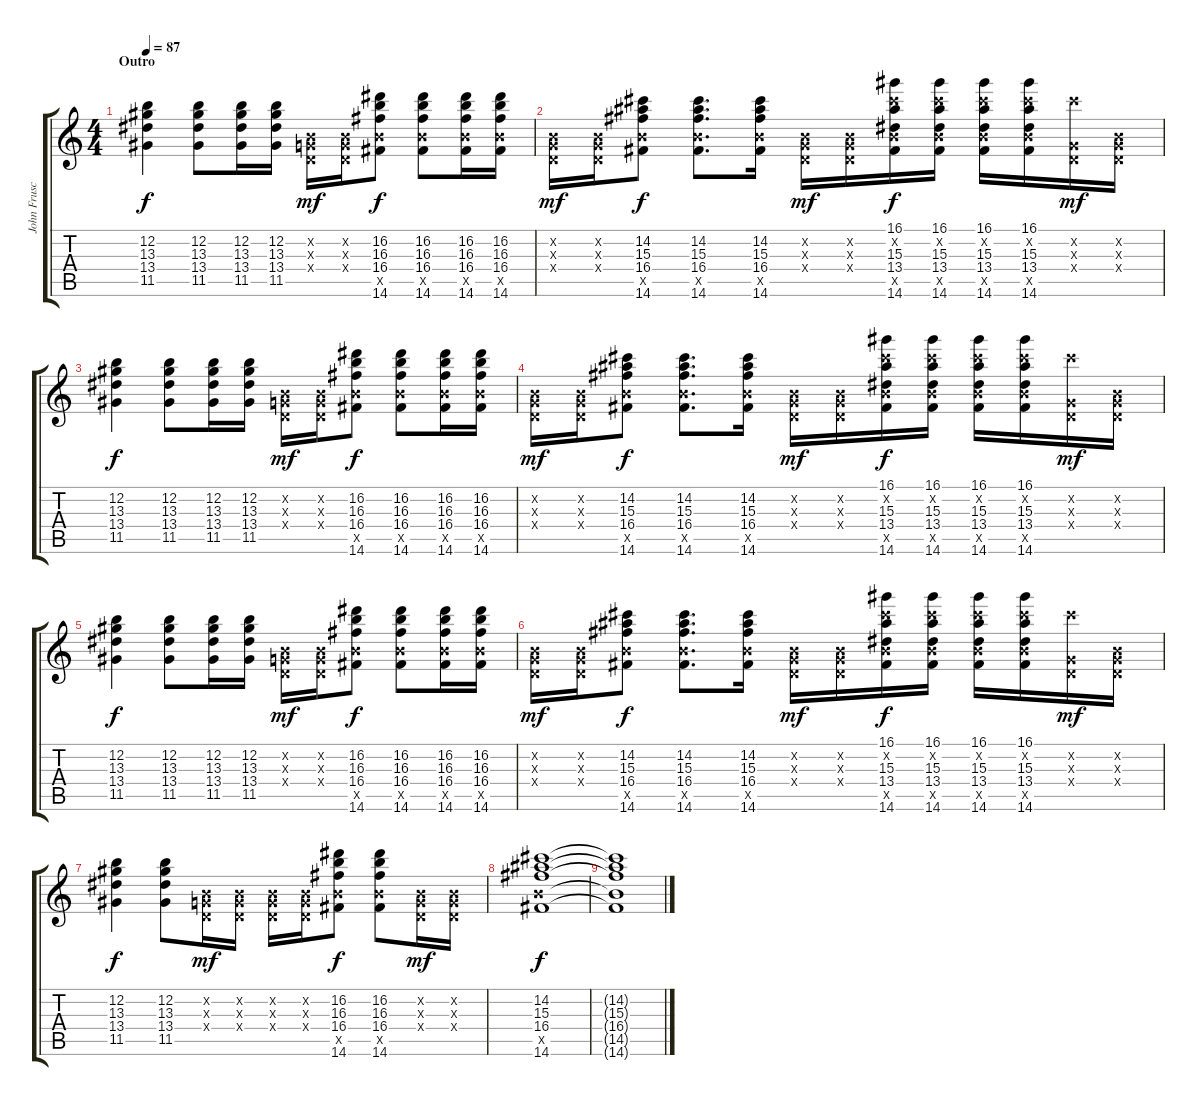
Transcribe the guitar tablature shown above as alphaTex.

\track ("John Frusciante" "John Frusc") {instrument electricguitarclean}
\staff {score tabs}
\tuning (E4 B3 G3 D3 A2 E2) {hide}
\ts (4 4)
\section ("" "Outro")
\tempo 87
\clef g2
\ks c
(12.2 13.3 13.4 11.5).4{dy f} (12.2 13.3 13.4 11.5).8 (12.2 13.3 13.4 11.5).16 (12.2 13.3 13.4 11.5).16 (0.2{x} 0.3{x} 0.4{x}).16{dy mf} (0.2{x} 0.3{x} 0.4{x}).16 (16.2 16.3 16.4 14.5{x} 14.6).8{dy f} (16.2 16.3 16.4 14.5{x} 14.6).8 (16.2 16.3 16.4 14.5{x} 14.6).16 (16.2 16.3 16.4 14.5{x} 14.6).16 |
(0.2{x} 0.3{x} 0.4{x}).16{dy mf} (0.2{x} 0.3{x} 0.4{x}).16 (14.2 15.3 16.4 14.5{x} 14.6).8{dy f} (14.2 15.3 16.4 14.5{x} 14.6).8{d} (14.2 15.3 16.4 14.5{x} 14.6).16 (0.2{x} 0.3{x} 0.4{x}).16{dy mf} (0.2{x} 0.3{x} 0.4{x}).16 (16.1 14.2{x} 15.3 13.4 14.5{x} 14.6).16{dy f} (16.1 14.2{x} 15.3 13.4 14.5{x} 14.6).16 (16.1 14.2{x} 15.3 13.4 14.5{x} 14.6).16 (16.1 14.2{x} 15.3 13.4 14.5{x} 14.6).16 (14.2{x} 0.3{x} 0.4{x}).16{dy mf} (0.2{x} 0.3{x} 0.4{x}).16 |
(12.2 13.3 13.4 11.5).4{dy f} (12.2 13.3 13.4 11.5).8 (12.2 13.3 13.4 11.5).16 (12.2 13.3 13.4 11.5).16 (0.2{x} 0.3{x} 0.4{x}).16{dy mf} (0.2{x} 0.3{x} 0.4{x}).16 (16.2 16.3 16.4 14.5{x} 14.6).8{dy f} (16.2 16.3 16.4 14.5{x} 14.6).8 (16.2 16.3 16.4 14.5{x} 14.6).16 (16.2 16.3 16.4 14.5{x} 14.6).16 |
(0.2{x} 0.3{x} 0.4{x}).16{dy mf} (0.2{x} 0.3{x} 0.4{x}).16 (14.2 15.3 16.4 14.5{x} 14.6).8{dy f} (14.2 15.3 16.4 14.5{x} 14.6).8{d} (14.2 15.3 16.4 14.5{x} 14.6).16 (0.2{x} 0.3{x} 0.4{x}).16{dy mf} (0.2{x} 0.3{x} 0.4{x}).16 (16.1 14.2{x} 15.3 13.4 14.5{x} 14.6).16{dy f} (16.1 14.2{x} 15.3 13.4 14.5{x} 14.6).16 (16.1 14.2{x} 15.3 13.4 14.5{x} 14.6).16 (16.1 14.2{x} 15.3 13.4 14.5{x} 14.6).16 (14.2{x} 0.3{x} 0.4{x}).16{dy mf} (0.2{x} 0.3{x} 0.4{x}).16 |
(12.2 13.3 13.4 11.5).4{dy f} (12.2 13.3 13.4 11.5).8 (12.2 13.3 13.4 11.5).16 (12.2 13.3 13.4 11.5).16 (0.2{x} 0.3{x} 0.4{x}).16{dy mf} (0.2{x} 0.3{x} 0.4{x}).16 (16.2 16.3 16.4 14.5{x} 14.6).8{dy f} (16.2 16.3 16.4 14.5{x} 14.6).8 (16.2 16.3 16.4 14.5{x} 14.6).16 (16.2 16.3 16.4 14.5{x} 14.6).16 |
(0.2{x} 0.3{x} 0.4{x}).16{dy mf} (0.2{x} 0.3{x} 0.4{x}).16 (14.2 15.3 16.4 14.5{x} 14.6).8{dy f} (14.2 15.3 16.4 14.5{x} 14.6).8{d} (14.2 15.3 16.4 14.5{x} 14.6).16 (0.2{x} 0.3{x} 0.4{x}).16{dy mf} (0.2{x} 0.3{x} 0.4{x}).16 (16.1 14.2{x} 15.3 13.4 14.5{x} 14.6).16{dy f} (16.1 14.2{x} 15.3 13.4 14.5{x} 14.6).16 (16.1 14.2{x} 15.3 13.4 14.5{x} 14.6).16 (16.1 14.2{x} 15.3 13.4 14.5{x} 14.6).16 (14.2{x} 0.3{x} 0.4{x}).16{dy mf} (0.2{x} 0.3{x} 0.4{x}).16 |
(12.2 13.3 13.4 11.5).4{dy f} (12.2 13.3 13.4 11.5).8 (0.2{x} 0.3{x} 0.4{x}).16{dy mf} (0.2{x} 0.3{x} 0.4{x}).16 (0.2{x} 0.3{x} 0.4{x}).16 (0.2{x} 0.3{x} 0.4{x}).16 (16.2 16.3 16.4 14.5{x} 14.6).8{dy f} (16.2 16.3 16.4 14.5{x} 14.6).8 (0.2{x} 0.3{x} 0.4{x}).16{dy mf} (0.2{x} 0.3{x} 0.4{x}).16 |
(14.2 15.3 16.4 14.5{x} 14.6).1{dy f} |
(14.2{t} 15.3{t} 16.4{t} 14.5{t} 14.6{t}).1
